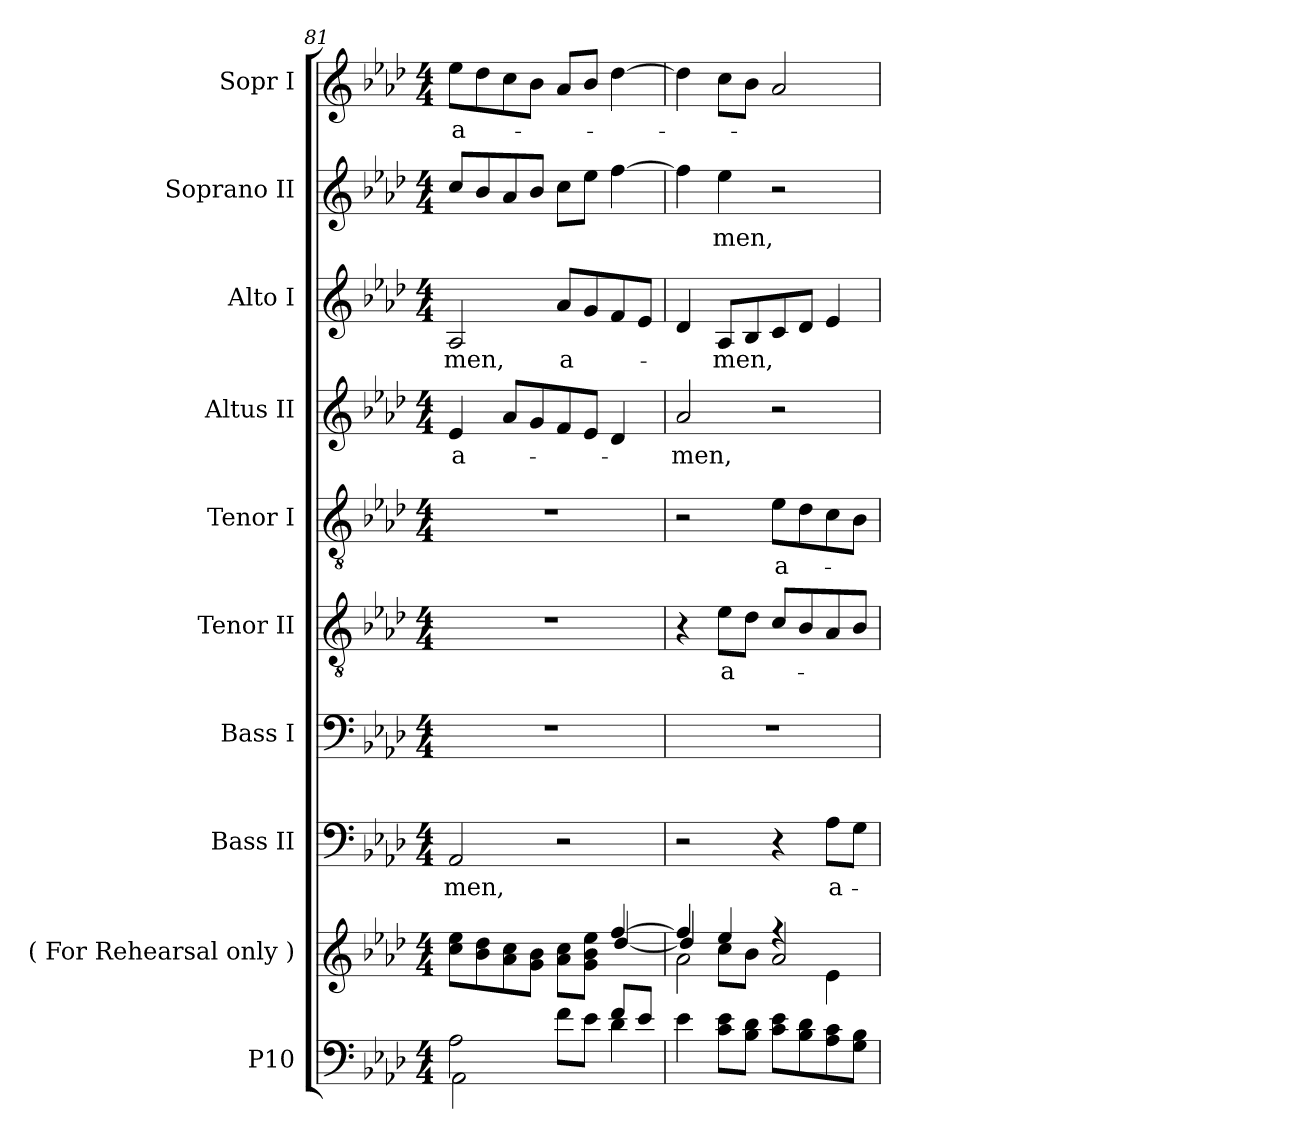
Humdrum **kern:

**kern	**kern	**kern	**text	**kern	**kern	**text	**kern	**text	**kern	**text	**kern	**text	**kern	**text	**kern	**text
*part10	*part9	*part8	*part8	*part7	*part6	*part6	*part5	*part5	*part4	*part4	*part3	*part3	*part2	*part2	*part1	*part1
*staff10	*staff9	*staff8	*staff8	*staff7	*staff6	*staff6	*staff5	*staff5	*staff4	*staff4	*staff3	*staff3	*staff2	*staff2	*staff1	*staff1
*I"P10	*I"( For Rehearsal  only )	*I"Bass II	*	*I"Bass I	*I"Tenor II	*	*I"Tenor I	*	*I"Altus II	*	*I"Alto I	*	*I"Soprano II	*	*I"Sopr I	*
*	*I'Reh.	*I'B-II	*	*I'B-I	*I'T-II	*	*I'T-I	*	*I'A-II	*	*I'A-I	*	*I'S-II	*	*I'S-I	*
*clefF4	*clefG2	*clefF4	*	*clefF4	*clefGv2	*	*clefGv2	*	*clefG2	*	*clefG2	*	*clefG2	*	*clefG2	*
*	*	*	*	*	*ITrd7c12	*	*ITrd7c12	*	*	*	*	*	*	*	*	*
*k[b-e-a-d-]	*k[b-e-a-d-]	*k[b-e-a-d-]	*	*k[b-e-a-d-]	*k[b-e-a-d-]	*	*k[b-e-a-d-]	*	*k[b-e-a-d-]	*	*k[b-e-a-d-]	*	*k[b-e-a-d-]	*	*k[b-e-a-d-]	*
*A-:	*A-:	*A-:	*	*A-:	*A-:	*	*A-:	*	*A-:	*	*A-:	*	*A-:	*	*A-:	*
*M4/4	*M4/4	*M4/4	*	*M4/4	*M4/4	*	*M4/4	*	*M4/4	*	*M4/4	*	*M4/4	*	*M4/4	*
=81	=81	=81	=81	=81	=81	=81	=81	=81	=81	=81	=81	=81	=81	=81	=81	=81
*^	*^	*	*	*	*	*	*	*	*	*	*	*	*	*	*	*
!	!	!	!	!	!LO:LY:b:color=#000000	!	!	!	!	!	!	!	!	!	!	!	!	!
!	!	!	!	!	!	!	!	!	!	!	!	!LO:LY:b:color=#000000	!	!	!	!	!	!
!	!	!	!	!	!	!	!	!	!	!	!	!	!	!LO:LY:b:color=#000000	!	!	!	!
!	!	!	!	!	!	!	!	!	!	!	!	!	!	!	!	!	!	!LO:LY:b:color=#000000
2A-i\	2AA-i\	8cci\ 8ee-iL	2ryy	2AA-i/	-men,	1r	1r	.	1r	.	4e-i/	a-	2A-i/	-men,	8cci/L	.	8ee-i\L	a-
.	.	8b-i\ 8dd-i	.	.	.	.	.	.	.	.	.	.	.	.	8b-i/	.	8dd-i\	.
.	.	8a-i\ 8cci	.	.	.	.	.	.	.	.	8a-i/L	.	.	.	8a-i/	.	8cci\	.
.	.	8gi\ 8b-iJ	.	.	.	.	.	.	.	.	8gi/	.	.	.	8b-i/J	.	8b-i\J	.
!	!	!	!	!	!	!	!	!	!	!	!	!	!	!LO:LY:b:color=#000000	!	!	!	!
8fi\L	4ryy	8a-i\ 8cciL	4ryy	2r	.	.	.	.	.	.	8fi/	.	8a-i/L	a-	8cci\L	.	8a-i/L	.
8e-i\J	.	8gi\ 8b-i 8ee-iJ	.	.	.	.	.	.	.	.	8e-i/J	.	8gi/	.	8ee-i\J	.	8b-i/J	.
8fi/L	4d-i\	[4ffi/	[4dd-i/	.	.	.	.	.	.	.	4d-i/	.	8fi/	.	[4ffi\	.	[4dd-i\	.
8e-i/J	.	.	.	.	.	.	.	.	.	.	.	.	8e-i/J	.	.	.	.	.
*v	*v	*	*	*	*	*	*	*	*	*	*	*	*	*	*	*	*	*
=82	=82	=82	=82	=82	=82	=82	=82	=82	=82	=82	=82	=82	=82	=82	=82	=82	=82
*	*	*^	*	*	*	*	*	*	*	*	*	*	*	*	*	*	*
!	!	!	!	!	!	!	!	!	!	!	!	!LO:LY:b:color=#000000	!	!	!	!	!	!
4e-i\	4ffi/]	4dd-i/]	2a-i\	2r	.	1r	4r	.	2r	.	2a-i/	-men,	4d-i/	.	4ffi\]	.	4dd-i\]	.
!	!	!	!	!	!	!	!	!LO:LY:b:color=#000000	!	!	!	!	!	!	!	!	!	!
!	!	!	!	!	!	!	!	!	!	!	!	!	!	!LO:LY:b:color=#000000	!	!	!	!
!	!	!	!	!	!	!	!	!	!	!	!	!	!	!	!	!LO:LY:b:color=#000000	!	!
8ci\ 8e-iL	4ee-i/	8cci\L	.	.	.	.	8E-i\L	a-	.	.	.	.	8A-i/L	-men,	4ee-i\	-men,	8cci\L	.
8B-i\ 8d-iJ	.	8b-i\J	.	.	.	.	8D-i\J	.	.	.	.	.	8B-i/	.	.	.	8b-i\J	.
!	!	!	!	!	!	!	!	!	!	!LO:LY:b:color=#000000	!	!	!	!	!	!	!	!
8ci\ 8e-iL	2ryy	4r	2a-i/	4r	.	.	8Ci/L	.	8E-i\L	a-	2r	.	8ci/	.	2r	.	2a-i/	.
8B-i\ 8d-i	.	.	.	.	.	.	8BB-i/	.	8D-i\	.	.	.	8d-i/J	.	.	.	.	.
!	!	!	!	!	!LO:LY:b:color=#000000	!	!	!	!	!	!	!	!	!	!	!	!	!
8A-i\ 8ci	.	4e-i\	.	8A-i\L	a-	.	8AA-i/	.	8Ci\	.	.	.	4e-i/	.	.	.	.	.
8Gi\ 8B-iJ	.	.	.	8Gi\J	.	.	8BB-i/J	.	8BB-i\J	.	.	.	.	.	.	.	.	.
*	*v	*v	*v	*	*	*	*	*	*	*	*	*	*	*	*	*	*	*
=	=	=	=	=	=	=	=	=	=	=	=	=	=	=	=	=
*-	*-	*-	*-	*-	*-	*-	*-	*-	*-	*-	*-	*-	*-	*-	*-	*-
